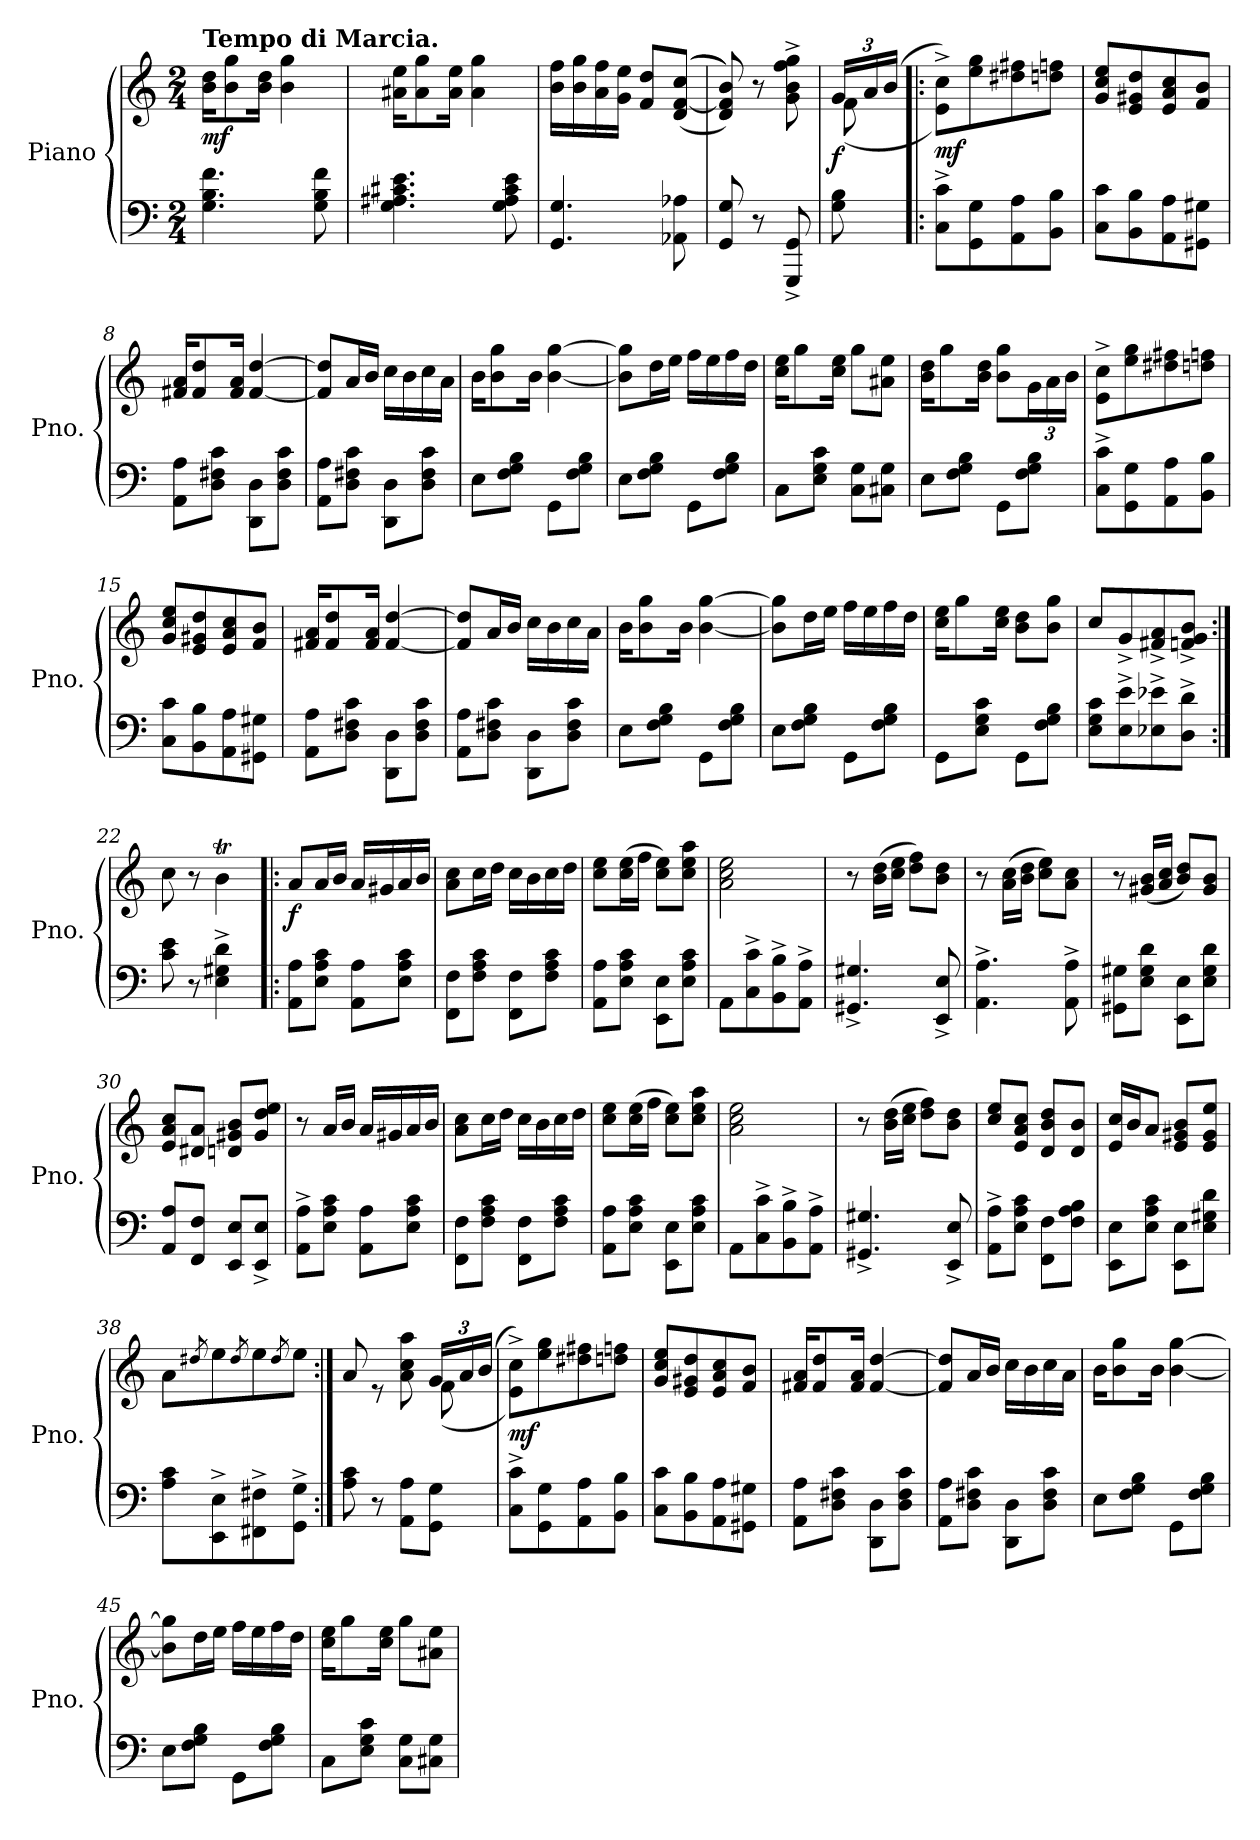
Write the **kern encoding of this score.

**kern	**kern	**dynam
*part1	*part1	*part1
*staff2	*staff1	*staff1/2
*I"Piano	*	*
*I'Pno.	*	*
*clefF4	*clefG2	*
*k[]	*k[]	*
*M2/4	*M2/4	*
=1	=1	=1
!	!LO:TX:a:B:t=Tempo di Marcia.	!
!	!	!LO:DY:b
4.G\ 4.B\ 4.f\	16b\ 16dd\KL	mf
.	8b\ 8gg\	.
.	16b\ 16dd\Jk	.
.	4b\ 4gg\	.
8G\ 8B\ 8f\	.	.
=2	=2	=2
4.G\ 4.A#X\ 4.c#X\ 4.e\	16a#X\ 16ee\KL	.
.	8a#\ 8gg\	.
.	16a#\ 16ee\Jk	.
.	4a#\ 4gg\	.
8G\ 8A#\ 8c#\ 8e\	.	.
=3	=3	=3
4.GG/ 4.G/	16b\ 16ff\LL	.
.	16b\ 16gg\	.
.	16a\ 16ff\	.
.	16g\ 16ee\JJ	.
.	8f/ 8dd/L	.
8AA-X\ 8A-X\	(>(>(<8d/ [8f/ 8cc/J	.
=4	=4	=4
8GG/ 8G/	8d/ 8f/] 8b/)))	.
8r	8r	.
8GGG/^ 8GG/^	8g\^ 8b\^ 8ff\^ 8gg\^	.
!!LO:LB:g=z
=5	=5	=5
*	*Xbrackettup	*
*	*^	*
!	!	!	!LO:DY:b
8G\ 8B\	24g/LL	(<8f\	f
.	24a/	.	.
.	(>24b/JJ	.	.
*	*v	*v	*
=6!|:	=6!|:	=6!|:
!	!	!LO:DY:b
8C\^ 8c\^L	8e\^ 8cc\^L))	mf
8GG\ 8G\	8ee\ 8gg\	.
8AA\ 8A\	8dd#X\ 8ff#X\	.
8BB\ 8B\J	8ddn\ 8ffn\J	.
=7	=7	=7
8C\ 8c\L	8g/ 8cc/ 8ee/L	.
8BB\ 8B\	8e/ 8g#X/ 8dd/	.
8AA\ 8A\	8e/ 8a/ 8cc/	.
8GG#X\ 8G#X\J	8f/ 8b/J	.
=8	=8	=8
8AA\ 8A\L	16f#X/ 16a/KL	.
.	8f#/ 8dd/	.
8D\ 8F#X\ 8c\J	.	.
.	16f#/ 16a/Jk	.
8DD\ 8D\L	[4f#/ [4dd/	.
8D\ 8F#\ 8c\J	.	.
=9	=9	=9
8AA\ 8A\L	8f#/] 8dd/]L	.
8D\ 8F#X\ 8c\J	16a/L	.
.	16b/JJ	.
8DD\ 8D\L	16cc\LL	.
.	16b\	.
8D\ 8F#\ 8c\J	16cc\	.
.	16a\JJ	.
=10	=10	=10
8E\L	16b\KL	.
.	8b\ 8gg\	.
8F\ 8G\ 8B\J	.	.
.	16b\Jk	.
8GG\L	[4b\ [4gg\	.
8F\ 8G\ 8B\J	.	.
!!LO:LB:g=z
=11	=11	=11
8E\L	8b\] 8gg\]L	.
8F\ 8G\ 8B\J	16dd\L	.
.	16ee\JJ	.
8GG\L	16ff\LL	.
.	16ee\	.
8F\ 8G\ 8B\J	16ff\	.
.	16dd\JJ	.
=12	=12	=12
8C\L	16cc\ 16ee\KL	.
.	8gg\	.
8E\ 8G\ 8c\J	.	.
.	16cc\ 16ee\Jk	.
8C\ 8G\L	8gg\L	.
8C#X\ 8G\J	8a#X\ 8ee\J	.
=13	=13	=13
8E\L	16b\ 16dd\KL	.
.	8gg\	.
8F\ 8G\ 8B\J	.	.
.	16b\ 16dd\Jk	.
8GG\L	8b\ 8gg\L	.
8F\ 8G\ 8B\J	24g\L	.
.	24a\	.
.	24b\JJ	.
=14	=14	=14
8C\^ 8c\^L	8e\^ 8cc\^L	.
8GG\ 8G\	8ee\ 8gg\	.
8AA\ 8A\	8dd#X\ 8ff#X\	.
8BB\ 8B\J	8ddn\ 8ffn\J	.
=15	=15	=15
8C\ 8c\L	8g/ 8cc/ 8ee/L	.
8BB\ 8B\	8e/ 8g#X/ 8dd/	.
8AA\ 8A\	8e/ 8a/ 8cc/	.
8GG#X\ 8G#X\J	8f/ 8b/J	.
=16	=16	=16
8AA\ 8A\L	16f#X/ 16a/KL	.
.	8f#/ 8dd/	.
8D\ 8F#X\ 8c\J	.	.
.	16f#/ 16a/Jk	.
8DD\ 8D\L	[4f#/ [4dd/	.
8D\ 8F#\ 8c\J	.	.
!!LO:LB:g=z
=17	=17	=17
8AA\ 8A\L	8f#/] 8dd/]L	.
8D\ 8F#X\ 8c\J	16a/L	.
.	16b/JJ	.
8DD\ 8D\L	16cc\LL	.
.	16b\	.
8D\ 8F#\ 8c\J	16cc\	.
.	16a\JJ	.
=18	=18	=18
8E\L	16b\KL	.
.	8b\ 8gg\	.
8F\ 8G\ 8B\J	.	.
.	16b\Jk	.
8GG\L	[4b\ [4gg\	.
8F\ 8G\ 8B\J	.	.
=19	=19	=19
8E\L	8b\] 8gg\]L	.
8F\ 8G\ 8B\J	16dd\L	.
.	16ee\JJ	.
8GG\L	16ff\LL	.
.	16ee\	.
8F\ 8G\ 8B\J	16ff\	.
.	16dd\JJ	.
=20	=20	=20
8GG\L	16cc\ 16ee\KL	.
.	8gg\	.
8E\ 8G\ 8c\J	.	.
.	16cc\ 16ee\Jk	.
8GG\L	8b\ 8dd\L	.
8F\ 8G\ 8B\J	8b\ 8gg\J	.
=21	=21	=21
8E\ 8G\ 8c\L	8cc/L	.
8E\^ 8e\^	8g^/	.
8E-X\^ 8e-X\^	8f#X/^ 8a/^	.
8D\^ 8d\^J	8fn/^ 8g/^ 8b/^J	.
=22:|!	=22:|!	=22:|!
8c\ 8e\	8cc\	.
8r	8r	.
4E\^ 4G#X\^ 4d\^	4bt\	.
!!LO:LB:g=z
=23!|:	=23!|:	=23!|:
!	!	!LO:DY:b
8AA\ 8A\L	8a/L	f
8E\ 8A\ 8c\J	16a/L	.
.	16b/JJ	.
8AA\ 8A\L	16a/LL	.
.	16g#X/	.
8E\ 8A\ 8c\J	16a/	.
.	16b/JJ	.
=24	=24	=24
8FF\ 8F\L	8a\ 8cc\L	.
8F\ 8A\ 8c\J	16cc\L	.
.	16dd\JJ	.
8FF\ 8F\L	16cc\LL	.
.	16b\	.
8F\ 8A\ 8c\J	16cc\	.
.	16dd\JJ	.
=25	=25	=25
8AA\ 8A\L	8cc\ 8ee\L	.
8E\ 8A\ 8c\J	(>16cc\ 16ee\L	.
.	16ff\JJ	.
8EE\ 8E\L	8cc\ 8ee\L)	.
8E\ 8A\ 8c\J	8cc\ 8ee\ 8aa\J	.
=26	=26	=26
8AA\L	2a\ 2cc\ 2ee\	.
8C\^ 8c\^	.	.
8BB\^ 8B\^	.	.
8AA\^ 8A\^J	.	.
=27	=27	=27
4.GG#X/^ 4.G#X/^	8r	.
.	(>16b\ 16dd\LL	.
.	16cc\ 16ee\JJ	.
.	8dd\ 8ff\L)	.
8EE/^ 8E/^	8b\ 8dd\J	.
=28	=28	=28
4.AA\^ 4.A\^	8r	.
.	(>16a\ 16cc\LL	.
.	16b\ 16dd\JJ	.
.	8cc\ 8ee\L)	.
8AA\^ 8A\^	8a\ 8cc\J	.
!!LO:PB:g=z
=29	=29	=29
8GG#X\ 8G#X\L	8r	.
8E\ 8G#\ 8d\J	(<16g#X/ 16b/LL	.
.	16a/ 16cc/JJ	.
8EE\ 8E\L	8b/ 8dd/L)	.
8E\ 8G#\ 8d\J	8g#/ 8b/J	.
=30	=30	=30
8AA/ 8A/L	8e/ 8a/ 8cc/L	.
8FF/ 8F/J	8d#X/ 8a/J	.
8EE/ 8E/L	8dn/ 8g#X/ 8b/L	.
8EE/^ 8E/^J	8g#/ 8dd/ 8ee/J	.
=31	=31	=31
8AA\^ 8A\^L	8r	.
8E\ 8A\ 8c\J	16a/LL	.
.	16b/JJ	.
8AA\ 8A\L	16a/LL	.
.	16g#X/	.
8E\ 8A\ 8c\J	16a/	.
.	16b/JJ	.
=32	=32	=32
8FF\ 8F\L	8a\ 8cc\L	.
8F\ 8A\ 8c\J	16cc\L	.
.	16dd\JJ	.
8FF\ 8F\L	16cc\LL	.
.	16b\	.
8F\ 8A\ 8c\J	16cc\	.
.	16dd\JJ	.
=33	=33	=33
8AA\ 8A\L	8cc\ 8ee\L	.
8E\ 8A\ 8c\J	(>16cc\ 16ee\L	.
.	16ff\JJ	.
8EE\ 8E\L	8cc\ 8ee\L)	.
8E\ 8A\ 8c\J	8cc\ 8ee\ 8aa\J	.
=34	=34	=34
8AA\L	2a\ 2cc\ 2ee\	.
8C\^ 8c\^	.	.
8BB\^ 8B\^	.	.
8AA\^ 8A\^J	.	.
!!LO:LB:g=z
=35	=35	=35
4.GG#X/^ 4.G#X/^	8r	.
.	(>16b\ 16dd\LL	.
.	16cc\ 16ee\JJ	.
.	8dd\ 8ff\L)	.
8EE/^ 8E/^	8b\ 8dd\J	.
=36	=36	=36
8AA\^ 8A\^L	8cc/ 8ee/L	.
8E\ 8A\ 8c\J	8e/ 8a/ 8cc/J	.
8FF\ 8F\L	8d/ 8b/ 8dd/L	.
8F\ 8A\ 8B\J	8d/ 8b/J	.
=37	=37	=37
8EE\ 8E\L	16e/ 16cc/LL	.
.	16b/J	.
8E\ 8A\ 8c\J	8a/J	.
8EE\ 8E\L	8e/ 8g#X/ 8b/L	.
8E\ 8G#X\ 8d\J	8e/ 8g#/ 8ee/J	.
=38	=38	=38
8A\ 8c\L	8a\L	.
.	8qdd#X/	.
8EE\^ 8E\^	8ee\	.
.	8qdd#/	.
8FF#X\^ 8F#X\^	8ee\	.
.	8qdd#/	.
8GG\^ 8G\^J	8ee\J	.
=39:|!	=39:|!	=39:|!
*	*^	*
8A\ 8c\	8a/	4.ryy	.
8r	8re	.	.
8AA\ 8A\L	8a\ 8cc\ 8aa\	.	.
8GG\ 8G\J	24g/LL	(<8f\	.
.	24a/	.	.
.	(>24b/JJ	.	.
*	*v	*v	*
!!LO:LB:g=z
=40	=40	=40
!	!	!LO:DY:b
8C\^ 8c\^L	8e\^ 8cc\^L))	mf
8GG\ 8G\	8ee\ 8gg\	.
8AA\ 8A\	8dd#X\ 8ff#X\	.
8BB\ 8B\J	8ddn\ 8ffn\J	.
=41	=41	=41
8C\ 8c\L	8g/ 8cc/ 8ee/L	.
8BB\ 8B\	8e/ 8g#X/ 8dd/	.
8AA\ 8A\	8e/ 8a/ 8cc/	.
8GG#X\ 8G#X\J	8f/ 8b/J	.
=42	=42	=42
8AA\ 8A\L	16f#X/ 16a/KL	.
.	8f#/ 8dd/	.
8D\ 8F#X\ 8c\J	.	.
.	16f#/ 16a/Jk	.
8DD\ 8D\L	[4f#/ [4dd/	.
8D\ 8F#\ 8c\J	.	.
=43	=43	=43
8AA\ 8A\L	8f#/] 8dd/]L	.
8D\ 8F#X\ 8c\J	16a/L	.
.	16b/JJ	.
8DD\ 8D\L	16cc\LL	.
.	16b\	.
8D\ 8F#\ 8c\J	16cc\	.
.	16a\JJ	.
=44	=44	=44
8E\L	16b\KL	.
.	8b\ 8gg\	.
8F\ 8G\ 8B\J	.	.
.	16b\Jk	.
8GG\L	[4b\ [4gg\	.
8F\ 8G\ 8B\J	.	.
!!LO:LB:g=z
=45	=45	=45
8E\L	8b\] 8gg\]L	.
8F\ 8G\ 8B\J	16dd\L	.
.	16ee\JJ	.
8GG\L	16ff\LL	.
.	16ee\	.
8F\ 8G\ 8B\J	16ff\	.
.	16dd\JJ	.
=46	=46	=46
8C\L	16cc\ 16ee\KL	.
.	8gg\	.
8E\ 8G\ 8c\J	.	.
.	16cc\ 16ee\Jk	.
8C\ 8G\L	8gg\L	.
8C#X\ 8G\J	8a#X\ 8ee\J	.
=	=	=
*-	*-	*-
